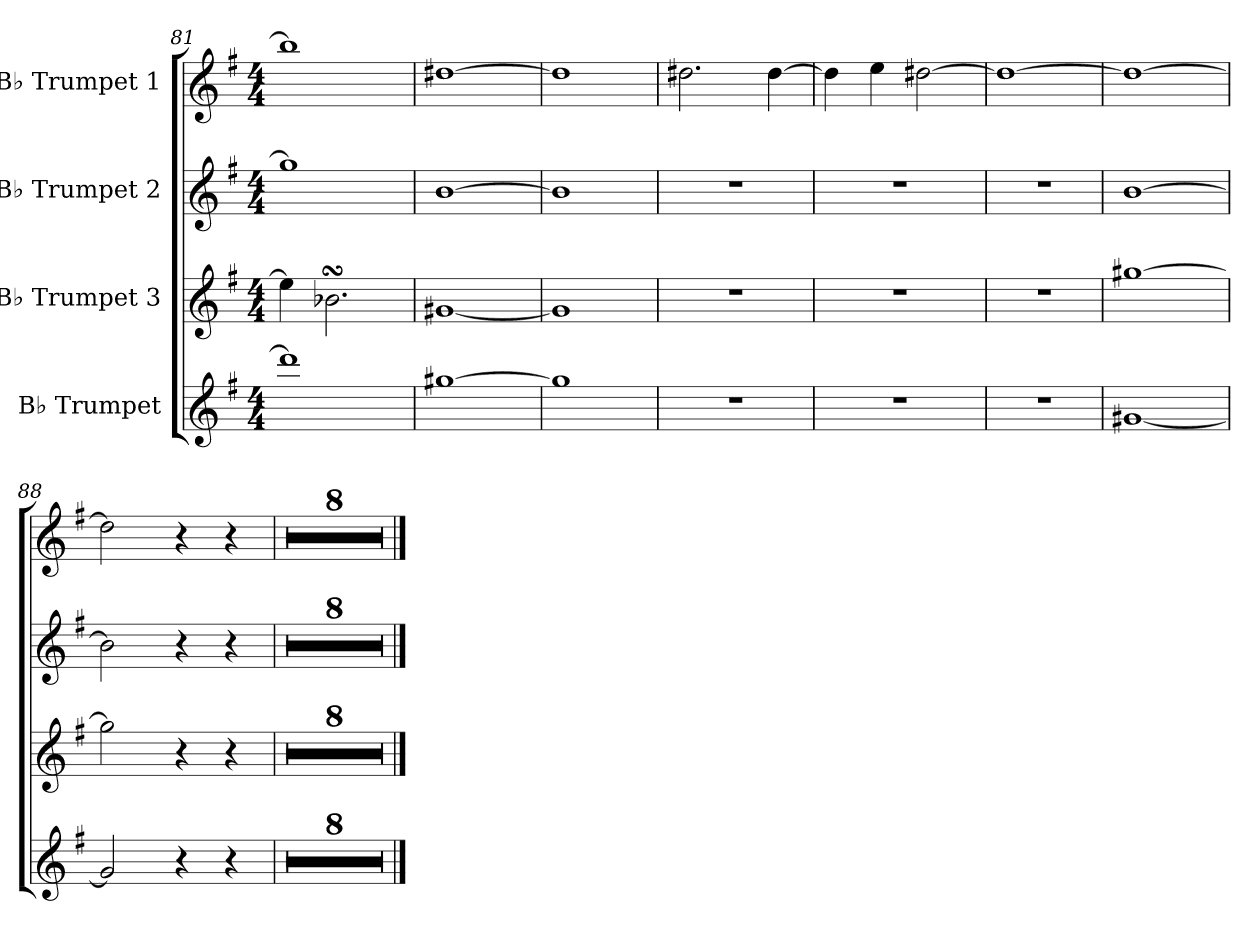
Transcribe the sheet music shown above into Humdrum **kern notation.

**kern	**kern	**kern	**kern
*part4	*part3	*part2	*part1
*staff4	*staff3	*staff2	*staff1
*I"B♭ Trumpet	*I"B♭ Trumpet 3	*I"B♭ Trumpet 2	*I"B♭ Trumpet 1
*clefG2	*clefG2	*clefG2	*clefG2
*ITrd1c2	*ITrd1c2	*ITrd1c2	*ITrd1c2
*k[b-]	*k[b-]	*k[b-]	*k[b-]
*M4/4	*M4/4	*M4/4	*M4/4
=81	=81	=81	=81
1ccc#]	4dd-\]	1ff#]	1aa]
.	2.a-XsSSs\	.	.
=82	=82	=82	=82
[1ff#X	[1f#X	[1a	[1cc#X
=83	=83	=83	=83
1ff#]	1f#]	1a]	1cc#]
=84	=84	=84	=84
1r	1r	1r	2.cc#X\
.	.	.	[4cc#\
=85	=85	=85	=85
1r	1r	1r	4cc#\]
.	.	.	4dd\
.	.	.	[2cc#X\
!!LO:PB:g=z
=86	=86	=86	=86
1r	1r	1r	1cc#_
=87	=87	=87	=87
[1f#X	[1ff#X	[1a	1cc#_
=88	=88	=88	=88
2f#/]	2ff#\]	2a\]	2cc#\]
4r	4r	4r	4r
4r	4r	4r	4r
=89	=89	=89	=89
1r	1r	1r	1r
=90	=90	=90	=90
1r	1r	1r	1r
=91	=91	=91	=91
1r	1r	1r	1r
=92	=92	=92	=92
1r	1r	1r	1r
=93	=93	=93	=93
1r	1r	1r	1r
=94	=94	=94	=94
1r	1r	1r	1r
=95	=95	=95	=95
1r	1r	1r	1r
=96	=96	=96	=96
1r	1r	1r	1r
==	==	==	==
*-	*-	*-	*-
